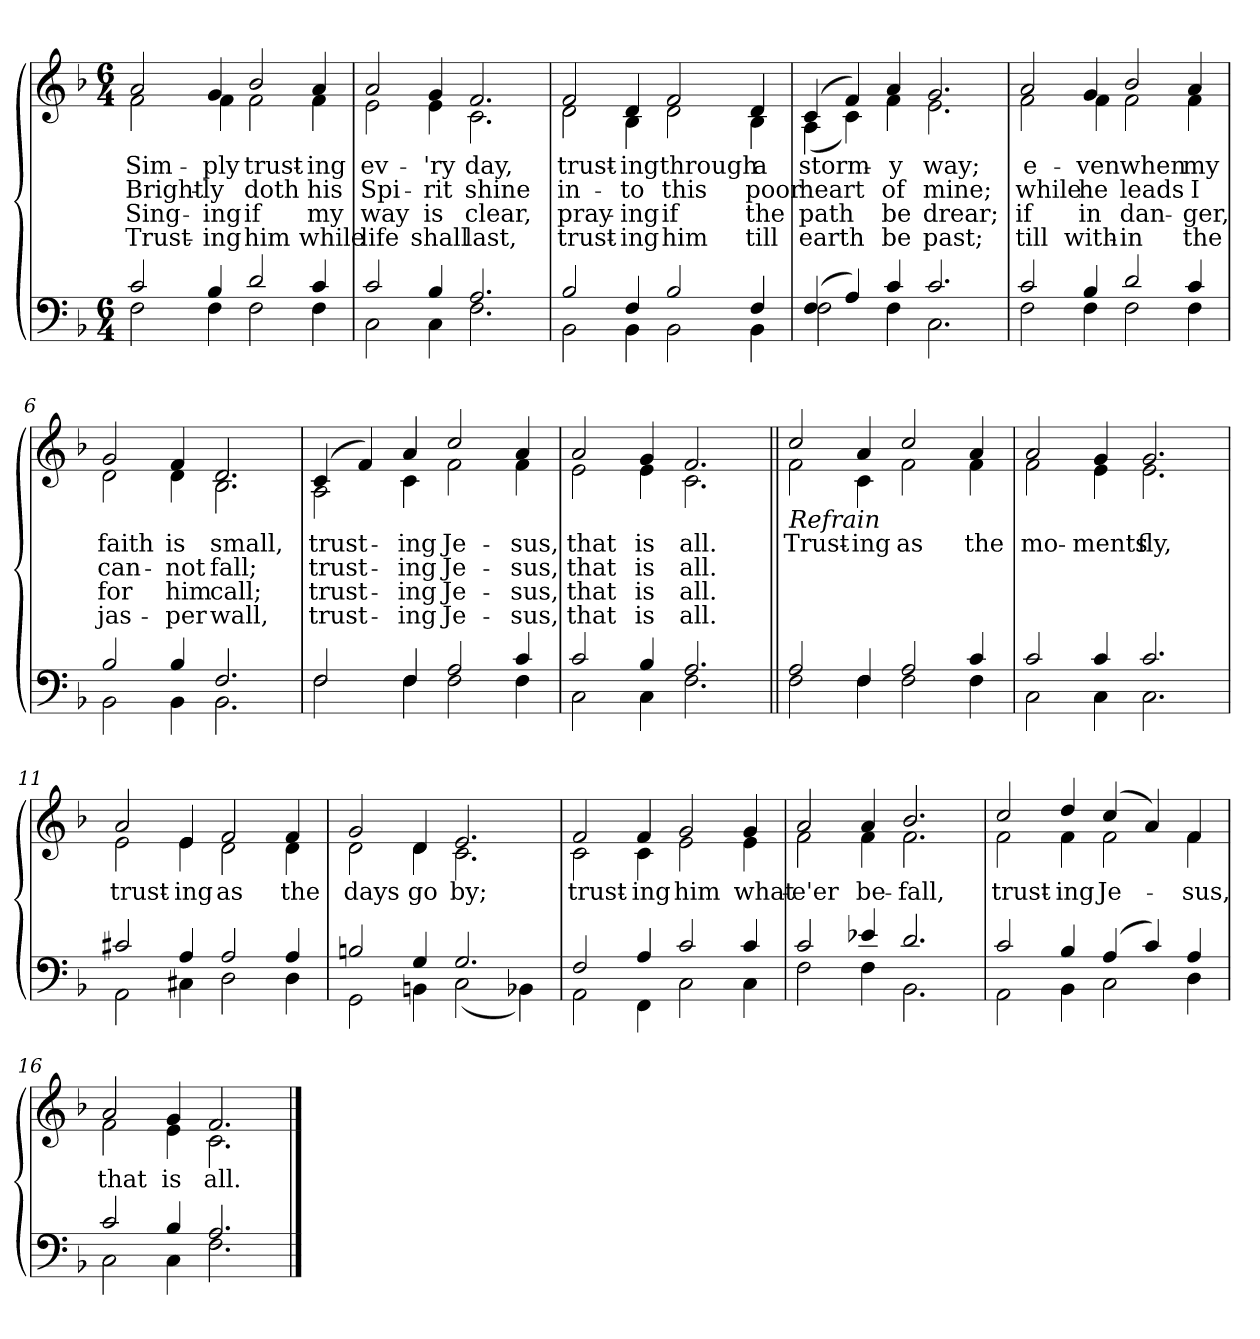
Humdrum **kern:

**kern	**kern	**text	**text	**text	**text
*part2	*part1	*part1	*part1	*part1	*part1
*staff2	*staff1	*staff1	*staff1	*staff1	*staff1
*clefF4	*clefG2	*	*	*	*
*k[b-]	*k[b-]	*	*	*	*
*M6/4	*M6/4	*	*	*	*
=1	=1	=1	=1	=1	=1
*^	*	*	*	*	*
!	!	!LO:TX:b:i:t=Verse	!	!	!	!
!	!	!	!LO:LY:b	!LO:LY:b	!LO:LY:b	!LO:LY:b
*	*	*^	*	*	*	*
2c/	2F\	2a/	2f\	Sim-	Bright-	Sing-	Trust-
!	!	!	!	!LO:LY:b	!LO:LY:b	!LO:LY:b	!LO:LY:b
4B-/	4F\	4g/	4f\	-ply	-ly	-ing	-ing
!	!	!	!	!LO:LY:b	!LO:LY:b	!LO:LY:b	!LO:LY:b
2d/	2F\	2b-/	2f\	trust-	doth	if	him
!	!	!	!	!LO:LY:b	!LO:LY:b	!LO:LY:b	!LO:LY:b
4c/	4F\	4a/	4f\	-ing	his	my	while
=2	=2	=2	=2	=2	=2	=2	=2
!	!	!	!	!LO:LY:b	!LO:LY:b	!LO:LY:b	!LO:LY:b
2c/	2C\	2a/	2e\	ev-	Spi-	way	life
!	!	!	!	!LO:LY:b	!LO:LY:b	!LO:LY:b	!LO:LY:b
4B-/	4C\	4g/	4e\	-'ry	-rit	is	shall
!	!	!	!	!LO:LY:b	!LO:LY:b	!LO:LY:b	!LO:LY:b
2.A/	2.F\	2.f/	2.c\	day,	shine	clear,	last,
!!LO:LB:g=z	!!
=3	=3	=3	=3	=3	=3	=3	=3
!	!	!	!	!LO:LY:b	!LO:LY:b	!LO:LY:b	!LO:LY:b
2B-/	2BB-\	2f/	2d\	trust-	in-	pray-	trust-
!	!	!	!	!LO:LY:b	!LO:LY:b	!LO:LY:b	!LO:LY:b
4F/	4BB-\	4d/	4B-\	-ing	-to	-ing	-ing
!	!	!	!	!LO:LY:b	!LO:LY:b	!LO:LY:b	!LO:LY:b
2B-/	2BB-\	2f/	2d\	through	this	if	him
!	!	!	!	!LO:LY:b	!LO:LY:b	!LO:LY:b	!LO:LY:b
4F/	4BB-\	4d/	4B-\	a	poor	the	till
=4	=4	=4	=4	=4	=4	=4	=4
!	!	!	!	!LO:LY:b	!LO:LY:b	!LO:LY:b	!LO:LY:b
(>4F/	2F\	(>4c/	(<4A\	storm-	heart	path	earth
4A/)	.	4f/)	4c\)	.	.	.	.
!	!	!	!	!LO:LY:b	!LO:LY:b	!LO:LY:b	!LO:LY:b
4c/	4F\	4a/	4f\	-y	of	be	be
!	!	!	!	!LO:LY:b	!LO:LY:b	!LO:LY:b	!LO:LY:b
2.c/	2.C\	2.g/	2.e\	way;	mine;	drear;	past;
!!LO:LB:g=z	!!
=5	=5	=5	=5	=5	=5	=5	=5
!	!	!	!	!LO:LY:b	!LO:LY:b	!LO:LY:b	!LO:LY:b
2c/	2F\	2a/	2f\	e-	while	if	till
!	!	!	!	!LO:LY:b	!LO:LY:b	!LO:LY:b	!LO:LY:b
4B-/	4F\	4g/	4f\	-ven	he	in	with-
!	!	!	!	!LO:LY:b	!LO:LY:b	!LO:LY:b	!LO:LY:b
2d/	2F\	2b-/	2f\	when	leads	dan-	-in
!	!	!	!	!LO:LY:b	!LO:LY:b	!LO:LY:b	!LO:LY:b
4c/	4F\	4a/	4f\	my	I	-ger,	the
=6	=6	=6	=6	=6	=6	=6	=6
!	!	!	!	!LO:LY:b	!LO:LY:b	!LO:LY:b	!LO:LY:b
2B-/	2BB-\	2g/	2d\	faith	can-	for	jas-
!	!	!	!	!LO:LY:b	!LO:LY:b	!LO:LY:b	!LO:LY:b
4B-/	4BB-\	4f/	4d\	is	-not	him	-per
!	!	!	!	!LO:LY:b	!LO:LY:b	!LO:LY:b	!LO:LY:b
2.F/	2.BB-\	2.d/	2.B-\	small,	fall;	call;	wall,
!!LO:LB:g=z	!!
=7	=7	=7	=7	=7	=7	=7	=7
!	!	!	!	!LO:LY:b	!LO:LY:b	!LO:LY:b	!LO:LY:b
2F/	2F\	(>4c/	2A\	trust-	trust-	trust-	trust-
.	.	4f/)	.	.	.	.	.
!	!	!	!	!LO:LY:b	!LO:LY:b	!LO:LY:b	!LO:LY:b
4F/	4F\	4a/	4c\	-ing	-ing	-ing	-ing
!	!	!	!	!LO:LY:b	!LO:LY:b	!LO:LY:b	!LO:LY:b
2A/	2F\	2cc/	2f\	Je-	Je-	Je-	Je-
!	!	!	!	!LO:LY:b	!LO:LY:b	!LO:LY:b	!LO:LY:b
4c/	4F\	4a/	4f\	-sus,	-sus,	-sus,	-sus,
=8	=8	=8	=8	=8	=8	=8	=8
!	!	!	!	!LO:LY:b	!LO:LY:b	!LO:LY:b	!LO:LY:b
2c/	2C\	2a/	2e\	that	that	that	that
!	!	!	!	!LO:LY:b	!LO:LY:b	!LO:LY:b	!LO:LY:b
4B-/	4C\	4g/	4e\	is	is	is	is
!	!	!	!	!LO:LY:b	!LO:LY:b	!LO:LY:b	!LO:LY:b
2.A/	2.F\	2.f/	2.c\	all.	all.	all.	all.
!!LO:LB:g=z	!!
=9||	=9||	=9||	=9||	=9||	=9||	=9||	=9||
!	!	!LO:TX:b:i:t=Refrain	!	!	!	!	!
!	!	!	!	!LO:LY:b	!	!	!
2A/	2F\	2cc/	2f\	Trust-	.	.	.
!	!	!	!	!LO:LY:b	!	!	!
4F/	4F\	4a/	4c\	-ing	.	.	.
!	!	!	!	!LO:LY:b	!	!	!
2A/	2F\	2cc/	2f\	as	.	.	.
!	!	!	!	!LO:LY:b	!	!	!
4c/	4F\	4a/	4f\	the	.	.	.
=10	=10	=10	=10	=10	=10	=10	=10
!	!	!	!	!LO:LY:b	!	!	!
2c/	2C\	2a/	2f\	mo-	.	.	.
!	!	!	!	!LO:LY:b	!	!	!
4c/	4C\	4g/	4e\	-ments	.	.	.
!	!	!	!	!LO:LY:b	!	!	!
2.c/	2.C\	2.g/	2.e\	fly,	.	.	.
!!LO:LB:g=z	!!
=11	=11	=11	=11	=11	=11	=11	=11
!	!	!	!	!LO:LY:b	!	!	!
2c#X/	2AA\	2a/	2e\	trust-	.	.	.
!	!	!	!	!LO:LY:b	!	!	!
4A/	4C#X\	4e/	4e\	-ing	.	.	.
!	!	!	!	!LO:LY:b	!	!	!
2A/	2D\	2f/	2d\	as	.	.	.
!	!	!	!	!LO:LY:b	!	!	!
4A/	4D\	4f/	4d\	the	.	.	.
=12	=12	=12	=12	=12	=12	=12	=12
!	!	!	!	!LO:LY:b	!	!	!
2Bn/	2GG\	2g/	2d\	days	.	.	.
!	!	!	!	!LO:LY:b	!	!	!
4G/	4BBn\	4d/	4d\	go	.	.	.
!	!	!	!	!LO:LY:b	!	!	!
2.G/	(<2C\	2.e/	2.c\	by;	.	.	.
.	4BB-X\)	.	.	.	.	.	.
!!LO:LB:g=z	!!
=13	=13	=13	=13	=13	=13	=13	=13
!	!	!	!	!LO:LY:b	!	!	!
2F/	2AA\	2f/	2c\	trust-	.	.	.
!	!	!	!	!LO:LY:b	!	!	!
4A/	4FF\	4f/	4c\	-ing	.	.	.
!	!	!	!	!LO:LY:b	!	!	!
2c/	2C\	2g/	2e\	him	.	.	.
!	!	!	!	!LO:LY:b	!	!	!
4c/	4C\	4g/	4e\	what-	.	.	.
=14	=14	=14	=14	=14	=14	=14	=14
!	!	!	!	!LO:LY:b	!	!	!
2c/	2F\	2a/	2f\	-e'er	.	.	.
!	!	!	!	!LO:LY:b	!	!	!
4e-X/	4F\	4a/	4f\	be-	.	.	.
!	!	!	!	!LO:LY:b	!	!	!
2.d/	2.BB-\	2.b-/	2.f\	-fall,	.	.	.
!!LO:LB:g=z	!!
=15	=15	=15	=15	=15	=15	=15	=15
!	!	!	!	!LO:LY:b	!	!	!
2c/	2AA\	2cc/	2f\	trust-	.	.	.
!	!	!	!	!LO:LY:b	!	!	!
4B-/	4BB-\	4dd/	4f\	-ing	.	.	.
!	!	!	!	!LO:LY:b	!	!	!
(>4A/	2C\	(>4cc/	2f\	Je-	.	.	.
4c/)	.	4a/)	.	.	.	.	.
!	!	!	!	!LO:LY:b	!	!	!
4A/	4D\	4f/	4f\	-sus,	.	.	.
=16	=16	=16	=16	=16	=16	=16	=16
!	!	!	!	!LO:LY:b	!	!	!
2c/	2C\	2a/	2f\	that	.	.	.
!	!	!	!	!LO:LY:b	!	!	!
4B-/	4C\	4g/	4e\	is	.	.	.
!	!	!	!	!LO:LY:b	!	!	!
2.A/	2.F\	2.f/	2.c\	all.	.	.	.
*v	*v	*	*	*	*	*	*
*	*v	*v	*	*	*	*
==	==	==	==	==	==
*-	*-	*-	*-	*-	*-
